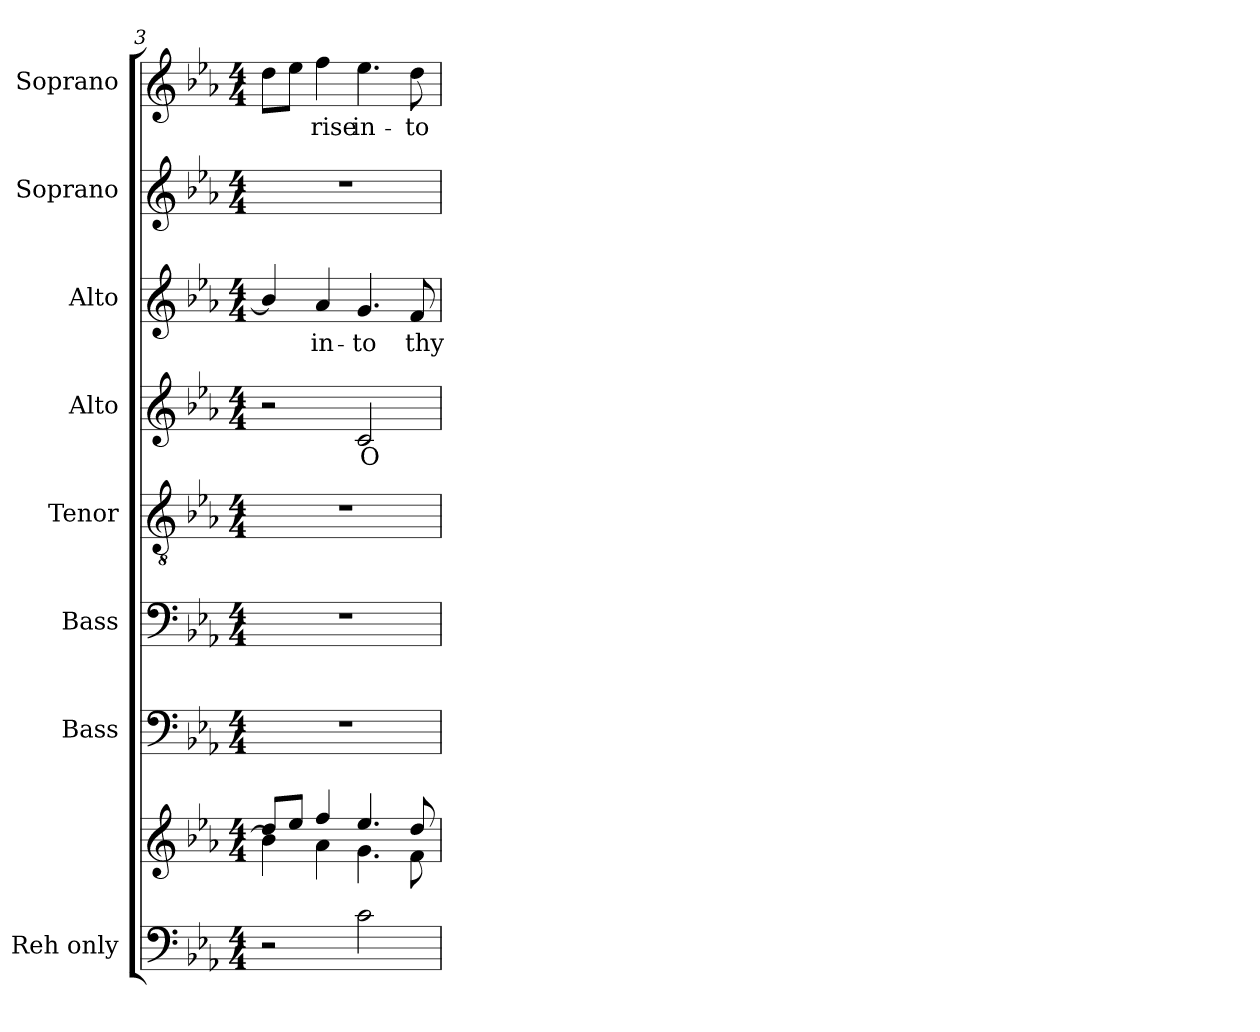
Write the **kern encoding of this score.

**kern	**kern	**kern	**kern	**kern	**kern	**text	**kern	**text	**kern	**kern	**text
*part8	*part8	*part7	*part6	*part5	*part4	*part4	*part3	*part3	*part2	*part1	*part1
*staff9	*staff8	*staff7	*staff6	*staff5	*staff4	*staff4	*staff3	*staff3	*staff2	*staff1	*staff1
*I"Reh only	*	*I"Bass	*I"Bass	*I"Tenor	*I"Alto	*	*I"Alto	*	*I"Soprano	*I"Soprano	*
*I'Reh only	*	*I'B.	*I'B.	*I'T.	*I'A.	*	*I'A.	*	*I'S.	*I'S.	*
*clefF4	*clefG2	*clefF4	*clefF4	*clefGv2	*clefG2	*	*clefG2	*	*clefG2	*clefG2	*
*	*	*	*	*ITrd7c12	*	*	*	*	*	*	*
*k[b-e-a-]	*k[b-e-a-]	*k[b-e-a-]	*k[b-e-a-]	*k[b-e-a-]	*k[b-e-a-]	*	*k[b-e-a-]	*	*k[b-e-a-]	*k[b-e-a-]	*
*E-:	*E-:	*E-:	*E-:	*E-:	*E-:	*	*E-:	*	*E-:	*E-:	*
*M4/4	*M4/4	*M4/4	*M4/4	*M4/4	*M4/4	*	*M4/4	*	*M4/4	*M4/4	*
=3	=3	=3	=3	=3	=3	=3	=3	=3	=3	=3	=3
*	*^	*	*	*	*	*	*	*	*	*	*
2r	8ddi/L	4b-i\]	1r	1r	1r	2r	.	4b-i/]	.	1r	8ddi\L	.
.	8ee-i/J	.	.	.	.	.	.	.	.	.	8ee-i\J	.
!	!	!	!	!	!	!	!	!	!LO:LY:b:color=#000000	!	!	!
!	!	!	!	!	!	!	!	!	!	!	!	!LO:LY:b:color=#000000
.	4ffi/	4a-i\	.	.	.	.	.	4a-i/	in-	.	4ffi\	-rise
!	!	!	!	!	!	!	!LO:LY:b:color=#000000	!	!	!	!	!
!	!	!	!	!	!	!	!	!	!LO:LY:b:color=#000000	!	!	!
!	!	!	!	!	!	!	!	!	!	!	!	!LO:LY:b:color=#000000
2ci\	4.ee-i/	4.gi\	.	.	.	2ci/	O	4.gi/	-to	.	4.ee-i\	in-
!	!	!	!	!	!	!	!	!	!LO:LY:b:color=#000000	!	!	!
!	!	!	!	!	!	!	!	!	!	!	!	!LO:LY:b:color=#000000
.	8ddi/	8fi\	.	.	.	.	.	8fi/	thy	.	8ddi\	-to
*	*v	*v	*	*	*	*	*	*	*	*	*	*
=	=	=	=	=	=	=	=	=	=	=	=
*-	*-	*-	*-	*-	*-	*-	*-	*-	*-	*-	*-
